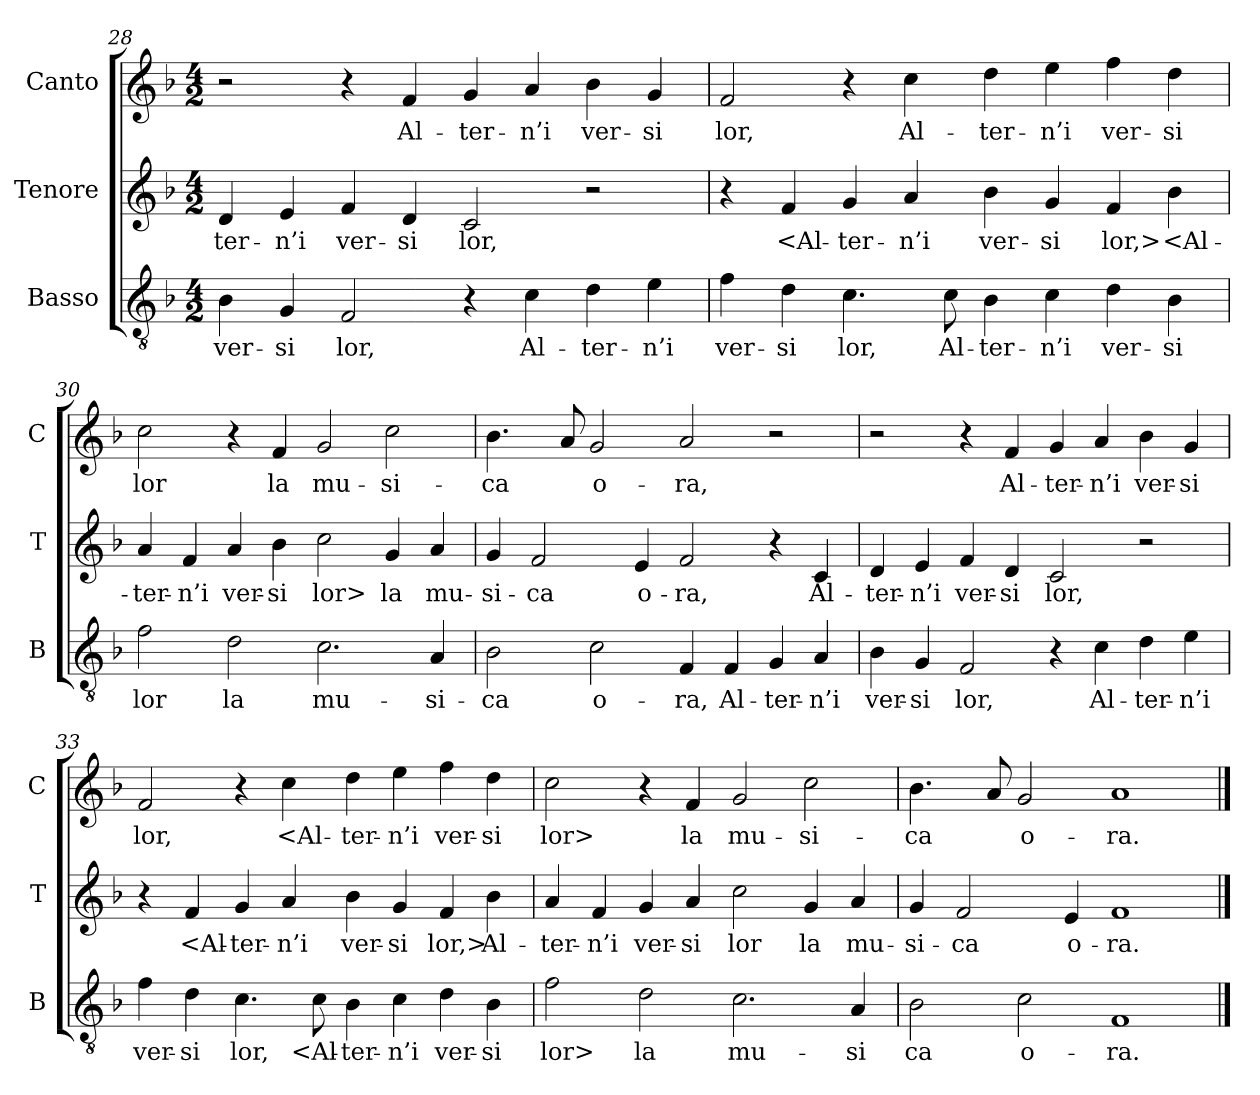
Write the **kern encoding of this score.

**kern	**text	**kern	**text	**kern	**text
*part3	*part3	*part2	*part2	*part1	*part1
*staff3	*staff3	*staff2	*staff2	*staff1	*staff1
*I"Basso	*	*I"Tenore	*	*I"Canto	*
*I'B	*	*I'T	*	*I'C	*
*clefGv2	*	*clefG2	*	*clefG2	*
*k[b-]	*	*k[b-]	*	*k[b-]	*
*F:	*	*F:	*	*F:	*
*M4/2	*	*M4/2	*	*M4/2	*
=28	=28	=28	=28	=28	=28
4B-	ver-	4d	-ter-	2r	.
4G	-si	4e	-n’i	.	.
2F	lor,	4f	ver-	4r	.
.	.	4d	-si	4f	Al-
4r	.	2c	lor,	4g	-ter-
4c	Al-	.	.	4a	-n’i
4d	-ter-	2r	.	4b-	ver-
4e	-n’i	.	.	4g	-si
=29	=29	=29	=29	=29	=29
4f	ver-	4r	.	2f	lor,
4d	-si	4f	<Al-	.	.
4.c	lor,	4g	-ter-	4r	.
.	.	4a	-n’i	4cc	Al-
8c	Al-	.	.	.	.
4B-	-ter-	4b-	ver-	4dd	-ter-
4c	-n’i	4g	-si	4ee	-n’i
4d	ver-	4f	lor,>	4ff	ver-
4B-	-si	4b-	<Al-	4dd	-si
=30	=30	=30	=30	=30	=30
2f	lor	4a	-ter-	2cc	lor
.	.	4f	-n’i	.	.
2d	la	4a	ver-	4r	.
.	.	4b-	-si	4f	la
2.c	mu-	2cc	lor>	2g	mu-
.	.	4g	la	2cc	-si-
4A	-si-	4a	mu-	.	.
=31	=31	=31	=31	=31	=31
2B-	-ca	4g	-si-	4.b-	-ca
.	.	2f	-ca	.	.
.	.	.	.	8a	.
2c	o-	.	.	2g	o-
.	.	4e	o-	.	.
4F	-ra,	2f	-ra,	2a	-ra,
4F	Al-	.	.	.	.
4G	-ter-	4r	.	2r	.
4A	-n’i	4c	Al-	.	.
=32	=32	=32	=32	=32	=32
4B-	ver-	4d	-ter-	2r	.
4G	-si	4e	-n’i	.	.
2F	lor,	4f	ver-	4r	.
.	.	4d	-si	4f	Al-
4r	.	2c	lor,	4g	-ter-
4c	Al-	.	.	4a	-n’i
4d	-ter-	2r	.	4b-	ver-
4e	-n’i	.	.	4g	-si
=33	=33	=33	=33	=33	=33
4f	ver-	4r	.	2f	lor,
4d	-si	4f	<Al-	.	.
4.c	lor,	4g	-ter-	4r	.
.	.	4a	-n’i	4cc	<Al-
8c	<Al-	.	.	.	.
4B-	-ter-	4b-	ver-	4dd	-ter-
4c	-n’i	4g	-si	4ee	-n’i
4d	ver-	4f	lor,>	4ff	ver-
4B-	-si	4b-	Al-	4dd	-si
=34	=34	=34	=34	=34	=34
2f	lor>	4a	-ter-	2cc	lor>
.	.	4f	-n’i	.	.
2d	la	4g	ver-	4r	.
.	.	4a	-si	4f	la
2.c	mu-	2cc	lor	2g	mu-
.	.	4g	la	2cc	-si-
4A	-si	4a	mu-	.	.
=35	=35	=35	=35	=35	=35
2B-	ca	4g	-si-	4.b-	-ca
.	.	2f	-ca	.	.
.	.	.	.	8a	.
2c	o-	.	.	2g	o-
.	.	4e	o-	.	.
1F	-ra.	1f	-ra.	1a	-ra.
==	==	==	==	==	==
*-	*-	*-	*-	*-	*-
